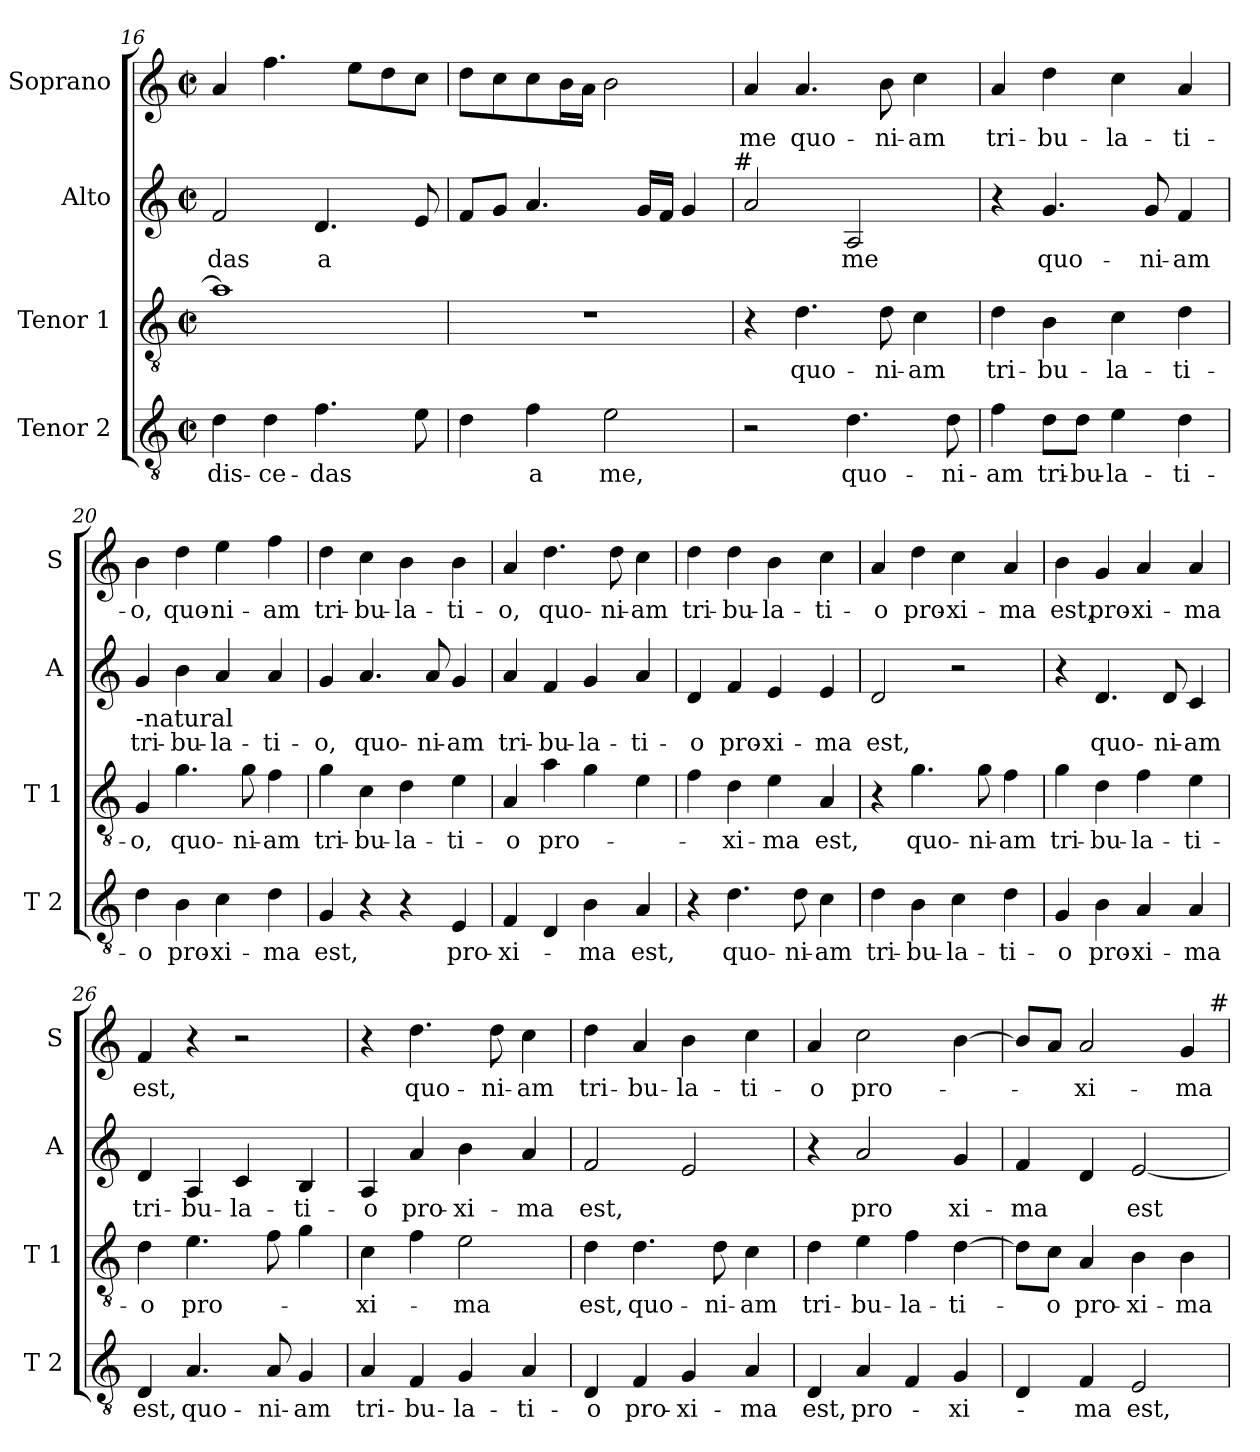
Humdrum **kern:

**kern	**text	**kern	**text	**kern	**text	**kern	**text
*part4	*part4	*part3	*part3	*part2	*part2	*part1	*part1
*staff4	*staff4	*staff3	*staff3	*staff2	*staff2	*staff1	*staff1
*I"Tenor 2	*	*I"Tenor 1	*	*I"Alto	*	*I"Soprano	*
*I'T 2	*	*I'T 1	*	*I'A	*	*I'S	*
*clefGv2	*	*clefGv2	*	*clefG2	*	*clefG2	*
*k[]	*	*k[]	*	*k[]	*	*k[]	*
*C:	*	*C:	*	*C:	*	*C:	*
*M2/2	*	*M2/2	*	*M2/2	*	*M2/2	*
*met(c|)	*	*met(c|)	*	*met(c|)	*	*met(c|)	*
=16	=16	=16	=16	=16	=16	=16	=16
4d\	dis-	1a]	.	2f/	-das	4a/	.
4d\	-ce-	.	.	.	.	4.ff\	.
4.f\	-das	.	.	4.d/	a	.	.
.	.	.	.	.	.	8ee\L	.
.	.	.	.	.	.	8dd\	.
8e\	.	.	.	8e/	.	8cc\J	.
=17	=17	=17	=17	=17	=17	=17	=17
4d\	.	1r	.	8f/L	.	8dd\L	.
.	.	.	.	8g/J	.	8cc\	.
4f\	a	.	.	4.a/	.	8cc\	.
.	.	.	.	.	.	16b\L	.
.	.	.	.	.	.	16a\JJ	.
2e\	me,	.	.	.	.	2b\	.
.	.	.	.	16g/LL	.	.	.
.	.	.	.	16f/JJ	.	.	.
.	.	.	.	4g/	.	.	.
!	!	!	!	!LO:TX:a:t=#	!	!	!
=18	=18	=18	=18	=18	=18	=18	=18
2r	.	4r	.	2a/	.	4a/	me
.	.	4.d\	quo-	.	.	4.a/	quo-
4.d\	quo-	.	.	2A/	me	.	.
.	.	8d\	-ni-	.	.	8b\	-ni-
.	.	4c\	-am	.	.	4cc\	-am
8d\	-ni-	.	.	.	.	.	.
!!LO:PB:g=z
=19	=19	=19	=19	=19	=19	=19	=19
4f\	-am	4d\	tri-	4r	.	4a/	tri-
8d\L	tri-	4B\	-bu-	4.g/	quo-	4dd\	-bu-
8d\J	-bu-	.	.	.	.	.	.
4e\	-la-	4c\	-la-	.	.	4cc\	-la-
.	.	.	.	8g/	-ni-	.	.
4d\	-ti-	4d\	-ti-	4f/	-am	4a/	-ti-
=20	=20	=20	=20	=20	=20	=20	=20
!	!	!	!	!LO:TX:b:t=-natural	!	!	!
4d\	-o	4G/	-o,	4g/	tri-	4b\	-o,
4B\	pro-	4.g\	quo-	4b\	-bu-	4dd\	quo-
4c\	-xi-	.	.	4a/	-la-	4ee\	-ni-
.	.	8g\	-ni-	.	.	.	.
4d\	-ma	4f\	-am	4a/	-ti-	4ff\	-am
=21	=21	=21	=21	=21	=21	=21	=21
4G/	est,	4g\	tri-	4g/	-o,	4dd\	tri-
4r	.	4c\	-bu-	4.a/	quo-	4cc\	-bu-
4r	.	4d\	-la-	.	.	4b\	-la-
.	.	.	.	8a/	-ni-	.	.
4E/	pro-	4e\	-ti-	4g/	-am	4b\	-ti-
=22	=22	=22	=22	=22	=22	=22	=22
4F/	-xi-	4A/	-o	4a/	tri-	4a/	-o,
4D/	.	4a\	pro-	4f/	-bu-	4.dd\	quo-
4B\	-ma	4g\	.	4g/	-la-	.	.
.	.	.	.	.	.	8dd\	-ni-
4A/	est,	4e\	.	4a/	-ti-	4cc\	-am
=23	=23	=23	=23	=23	=23	=23	=23
4r	.	4f\	.	4d/	-o	4dd\	tri-
4.d\	quo-	4d\	-xi-	4f/	pro-	4dd\	-bu-
.	.	4e\	-ma	4e/	-xi-	4b\	-la-
8d\	-ni-	.	.	.	.	.	.
4c\	-am	4A/	est,	4e/	-ma	4cc\	-ti-
=24	=24	=24	=24	=24	=24	=24	=24
4d\	tri-	4r	.	2d/	est,	4a/	-o
4B\	-bu-	4.g\	quo-	.	.	4dd\	pro-
4c\	-la-	.	.	2r	.	4cc\	-xi-
.	.	8g\	-ni-	.	.	.	.
4d\	-ti-	4f\	-am	.	.	4a/	-ma
!!LO:LB:g=z
=25	=25	=25	=25	=25	=25	=25	=25
4G/	-o	4g\	tri-	4r	.	4b\	est,
4B\	pro-	4d\	-bu-	4.d/	quo-	4g/	pro-
4A/	-xi-	4f\	-la-	.	.	4a/	-xi-
.	.	.	.	8d/	-ni-	.	.
4A/	-ma	4e\	-ti-	4c/	-am	4a/	-ma
=26	=26	=26	=26	=26	=26	=26	=26
4D/	est,	4d\	-o	4d/	tri-	4f/	est,
4.A/	quo-	4.e\	pro-	4A/	-bu-	4r	.
.	.	.	.	4c/	-la-	2r	.
8A/	-ni-	8f\	.	.	.	.	.
4G/	-am	4g\	.	4B/	-ti-	.	.
=27	=27	=27	=27	=27	=27	=27	=27
4A/	tri-	4c\	-xi-	4A/	-o	4r	.
4F/	-bu-	4f\	.	4a/	pro-	4.dd\	quo-
4G/	-la-	2e\	-ma	4b\	-xi-	.	.
.	.	.	.	.	.	8dd\	-ni-
4A/	-ti-	.	.	4a/	-ma	4cc\	-am
=28	=28	=28	=28	=28	=28	=28	=28
4D/	-o	4d\	est,	2f/	est,	4dd\	tri-
4F/	pro-	4.d\	quo-	.	.	4a/	-bu-
4G/	-xi-	.	.	2e/	.	4b\	-la-
.	.	8d\	-ni-	.	.	.	.
4A/	-ma	4c\	-am	.	.	4cc\	-ti-
=29	=29	=29	=29	=29	=29	=29	=29
4D/	est,	4d\	tri-	4r	.	4a/	-o
4A/	pro-	4e\	-bu-	2a/	pro	2cc\	pro-
4F/	.	4f\	-la-	.	.	.	.
4G/	-xi-	[4d\	-ti-	4g/	xi-	[4b\	.
=30	=30	=30	=30	=30	=30	=30	=30
4D/	.	8d\L]	.	4f/	-ma	8b/L]	.
.	.	8c\J	-o	.	.	8a/J	.
4F/	-ma	4A/	pro-	4d/	.	2a/	-xi-
2E/	est,	4B\	-xi-	[2e/	est	.	.
.	.	4B\	-ma	.	.	4g/	-ma
!	!	!	!	!	!	!LO:TX:a:t=#	!
=	=	=	=	=	=	=	=
*-	*-	*-	*-	*-	*-	*-	*-
